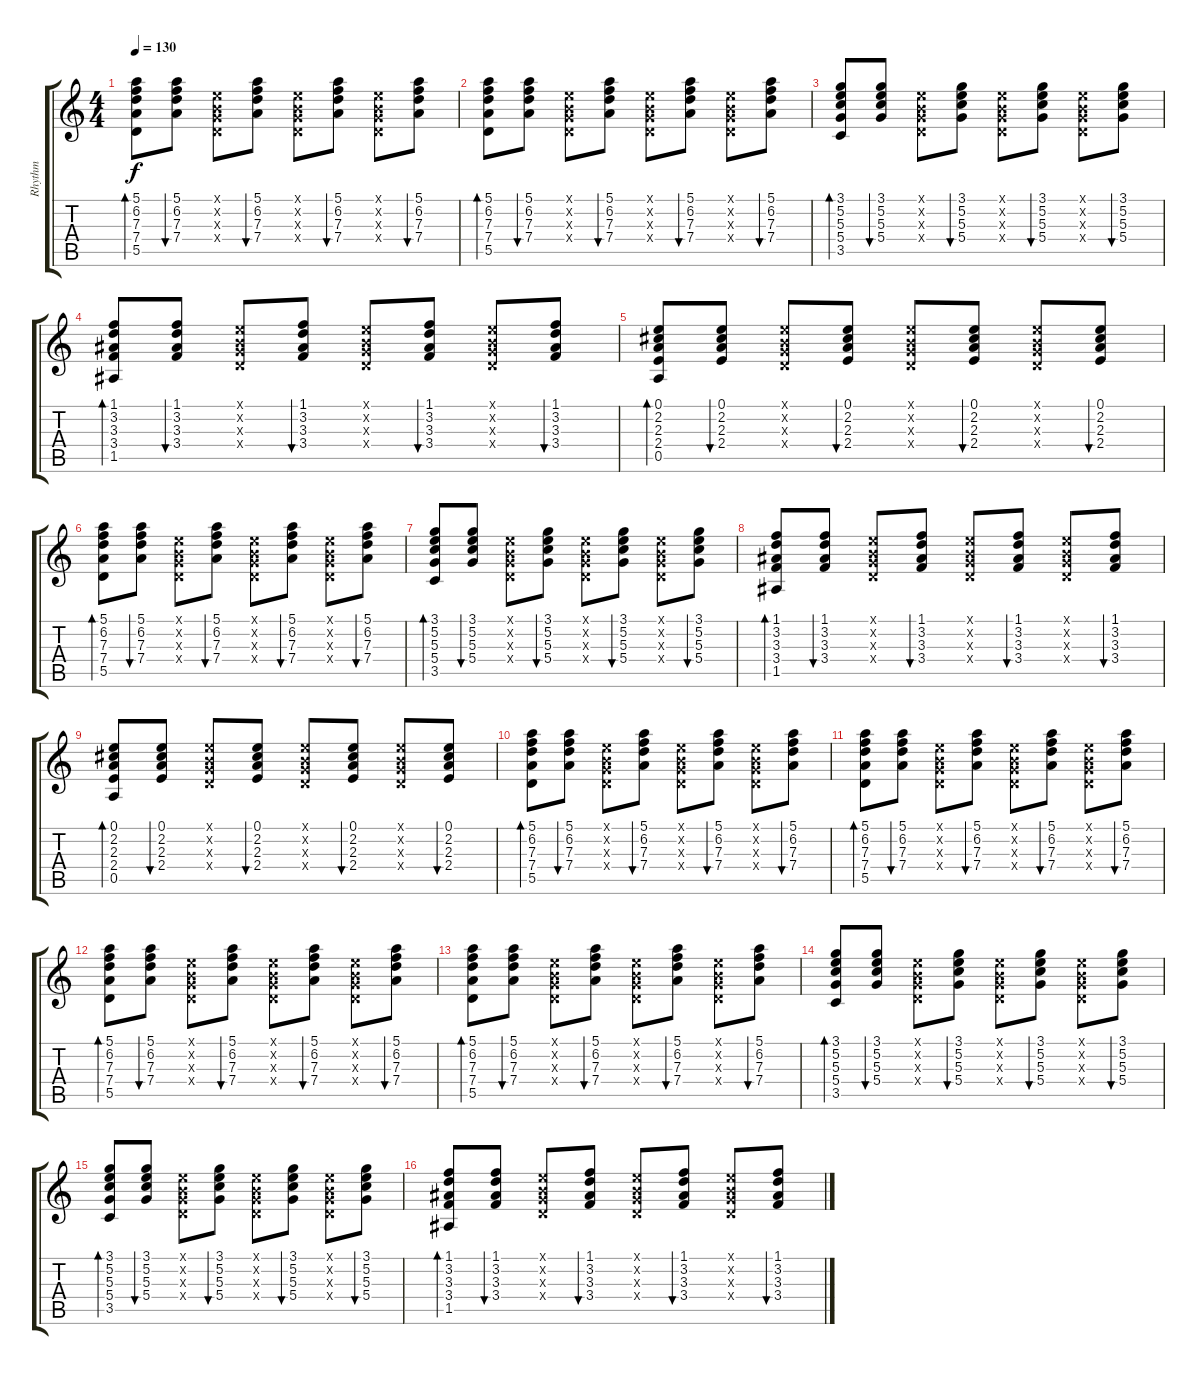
\track ("Rhythm" "Rhythm") {instrument acousticguitarsteel}
\staff {score tabs}
\tuning (E4 B3 G3 D3 A2 E2) {hide}
\ts (4 4)
\tempo 130
\clef g2
\ks c
(5.1 6.2 7.3 7.4 5.5).8{bd 120 dy f} (5.1 6.2 7.3 7.4).8{bu 120} (0.1{x} 0.2{x} 0.3{x} 0.4{x}).8 (5.1 6.2 7.3 7.4).8{bu 120} (0.1{x} 0.2{x} 0.3{x} 0.4{x}).8 (5.1 6.2 7.3 7.4).8{bu 120} (0.1{x} 0.2{x} 0.3{x} 0.4{x}).8 (5.1 6.2 7.3 7.4).8{bu 120} |
(5.1 6.2 7.3 7.4 5.5).8{bd 120} (5.1 6.2 7.3 7.4).8{bu 120} (0.1{x} 0.2{x} 0.3{x} 0.4{x}).8 (5.1 6.2 7.3 7.4).8{bu 120} (0.1{x} 0.2{x} 0.3{x} 0.4{x}).8 (5.1 6.2 7.3 7.4).8{bu 120} (0.1{x} 0.2{x} 0.3{x} 0.4{x}).8 (5.1 6.2 7.3 7.4).8{bu 120} |
(3.1 5.2 5.3 5.4 3.5).8{bd 120} (3.1 5.2 5.3 5.4).8{bu 120} (0.1{x} 0.2{x} 0.3{x} 0.4{x}).8 (3.1 5.2 5.3 5.4).8{bu 120} (0.1{x} 0.2{x} 0.3{x} 0.4{x}).8 (3.1 5.2 5.3 5.4).8{bu 120} (0.1{x} 0.2{x} 0.3{x} 0.4{x}).8 (3.1 5.2 5.3 5.4).8{bu 120} |
(1.1 3.2 3.3 3.4 1.5).8{bd 120} (1.1 3.2 3.3 3.4).8{bu 120} (0.1{x} 0.2{x} 0.3{x} 0.4{x}).8 (1.1 3.2 3.3 3.4).8{bu 120} (0.1{x} 0.2{x} 0.3{x} 0.4{x}).8 (1.1 3.2 3.3 3.4).8{bu 120} (0.1{x} 0.2{x} 0.3{x} 0.4{x}).8 (1.1 3.2 3.3 3.4).8{bu 120} |
(0.1 2.2 2.3 2.4 0.5).8{bd 120} (0.1 2.2 2.3 2.4).8{bu 120} (0.1{x} 0.2{x} 0.3{x} 0.4{x}).8 (0.1 2.2 2.3 2.4).8{bu 120} (0.1{x} 0.2{x} 0.3{x} 0.4{x}).8 (0.1 2.2 2.3 2.4).8{bu 120} (0.1{x} 0.2{x} 0.3{x} 0.4{x}).8 (0.1 2.2 2.3 2.4).8{bu 120} |
(5.1 6.2 7.3 7.4 5.5).8{bd 120} (5.1 6.2 7.3 7.4).8{bu 120} (0.1{x} 0.2{x} 0.3{x} 0.4{x}).8 (5.1 6.2 7.3 7.4).8{bu 120} (0.1{x} 0.2{x} 0.3{x} 0.4{x}).8 (5.1 6.2 7.3 7.4).8{bu 120} (0.1{x} 0.2{x} 0.3{x} 0.4{x}).8 (5.1 6.2 7.3 7.4).8{bu 120} |
(3.1 5.2 5.3 5.4 3.5).8{bd 120} (3.1 5.2 5.3 5.4).8{bu 120} (0.1{x} 0.2{x} 0.3{x} 0.4{x}).8 (3.1 5.2 5.3 5.4).8{bu 120} (0.1{x} 0.2{x} 0.3{x} 0.4{x}).8 (3.1 5.2 5.3 5.4).8{bu 120} (0.1{x} 0.2{x} 0.3{x} 0.4{x}).8 (3.1 5.2 5.3 5.4).8{bu 120} |
(1.1 3.2 3.3 3.4 1.5).8{bd 120} (1.1 3.2 3.3 3.4).8{bu 120} (0.1{x} 0.2{x} 0.3{x} 0.4{x}).8 (1.1 3.2 3.3 3.4).8{bu 120} (0.1{x} 0.2{x} 0.3{x} 0.4{x}).8 (1.1 3.2 3.3 3.4).8{bu 120} (0.1{x} 0.2{x} 0.3{x} 0.4{x}).8 (1.1 3.2 3.3 3.4).8{bu 120} |
(0.1 2.2 2.3 2.4 0.5).8{bd 120} (0.1 2.2 2.3 2.4).8{bu 120} (0.1{x} 0.2{x} 0.3{x} 0.4{x}).8 (0.1 2.2 2.3 2.4).8{bu 120} (0.1{x} 0.2{x} 0.3{x} 0.4{x}).8 (0.1 2.2 2.3 2.4).8{bu 120} (0.1{x} 0.2{x} 0.3{x} 0.4{x}).8 (0.1 2.2 2.3 2.4).8{bu 120} |
(5.1 6.2 7.3 7.4 5.5).8{bd 120} (5.1 6.2 7.3 7.4).8{bu 120} (0.1{x} 0.2{x} 0.3{x} 0.4{x}).8 (5.1 6.2 7.3 7.4).8{bu 120} (0.1{x} 0.2{x} 0.3{x} 0.4{x}).8 (5.1 6.2 7.3 7.4).8{bu 120} (0.1{x} 0.2{x} 0.3{x} 0.4{x}).8 (5.1 6.2 7.3 7.4).8{bu 120} |
(5.1 6.2 7.3 7.4 5.5).8{bd 120} (5.1 6.2 7.3 7.4).8{bu 120} (0.1{x} 0.2{x} 0.3{x} 0.4{x}).8 (5.1 6.2 7.3 7.4).8{bu 120} (0.1{x} 0.2{x} 0.3{x} 0.4{x}).8 (5.1 6.2 7.3 7.4).8{bu 120} (0.1{x} 0.2{x} 0.3{x} 0.4{x}).8 (5.1 6.2 7.3 7.4).8{bu 120} |
(5.1 6.2 7.3 7.4 5.5).8{bd 120} (5.1 6.2 7.3 7.4).8{bu 120} (0.1{x} 0.2{x} 0.3{x} 0.4{x}).8 (5.1 6.2 7.3 7.4).8{bu 120} (0.1{x} 0.2{x} 0.3{x} 0.4{x}).8 (5.1 6.2 7.3 7.4).8{bu 120} (0.1{x} 0.2{x} 0.3{x} 0.4{x}).8 (5.1 6.2 7.3 7.4).8{bu 120} |
(5.1 6.2 7.3 7.4 5.5).8{bd 120} (5.1 6.2 7.3 7.4).8{bu 120} (0.1{x} 0.2{x} 0.3{x} 0.4{x}).8 (5.1 6.2 7.3 7.4).8{bu 120} (0.1{x} 0.2{x} 0.3{x} 0.4{x}).8 (5.1 6.2 7.3 7.4).8{bu 120} (0.1{x} 0.2{x} 0.3{x} 0.4{x}).8 (5.1 6.2 7.3 7.4).8{bu 120} |
(3.1 5.2 5.3 5.4 3.5).8{bd 120} (3.1 5.2 5.3 5.4).8{bu 120} (0.1{x} 0.2{x} 0.3{x} 0.4{x}).8 (3.1 5.2 5.3 5.4).8{bu 120} (0.1{x} 0.2{x} 0.3{x} 0.4{x}).8 (3.1 5.2 5.3 5.4).8{bu 120} (0.1{x} 0.2{x} 0.3{x} 0.4{x}).8 (3.1 5.2 5.3 5.4).8{bu 120} |
(3.1 5.2 5.3 5.4 3.5).8{bd 120} (3.1 5.2 5.3 5.4).8{bu 120} (0.1{x} 0.2{x} 0.3{x} 0.4{x}).8 (3.1 5.2 5.3 5.4).8{bu 120} (0.1{x} 0.2{x} 0.3{x} 0.4{x}).8 (3.1 5.2 5.3 5.4).8{bu 120} (0.1{x} 0.2{x} 0.3{x} 0.4{x}).8 (3.1 5.2 5.3 5.4).8{bu 120} |
(1.1 3.2 3.3 3.4 1.5).8{bd 120} (1.1 3.2 3.3 3.4).8{bu 120} (0.1{x} 0.2{x} 0.3{x} 0.4{x}).8 (1.1 3.2 3.3 3.4).8{bu 120} (0.1{x} 0.2{x} 0.3{x} 0.4{x}).8 (1.1 3.2 3.3 3.4).8{bu 120} (0.1{x} 0.2{x} 0.3{x} 0.4{x}).8 (1.1 3.2 3.3 3.4).8{bu 120}
